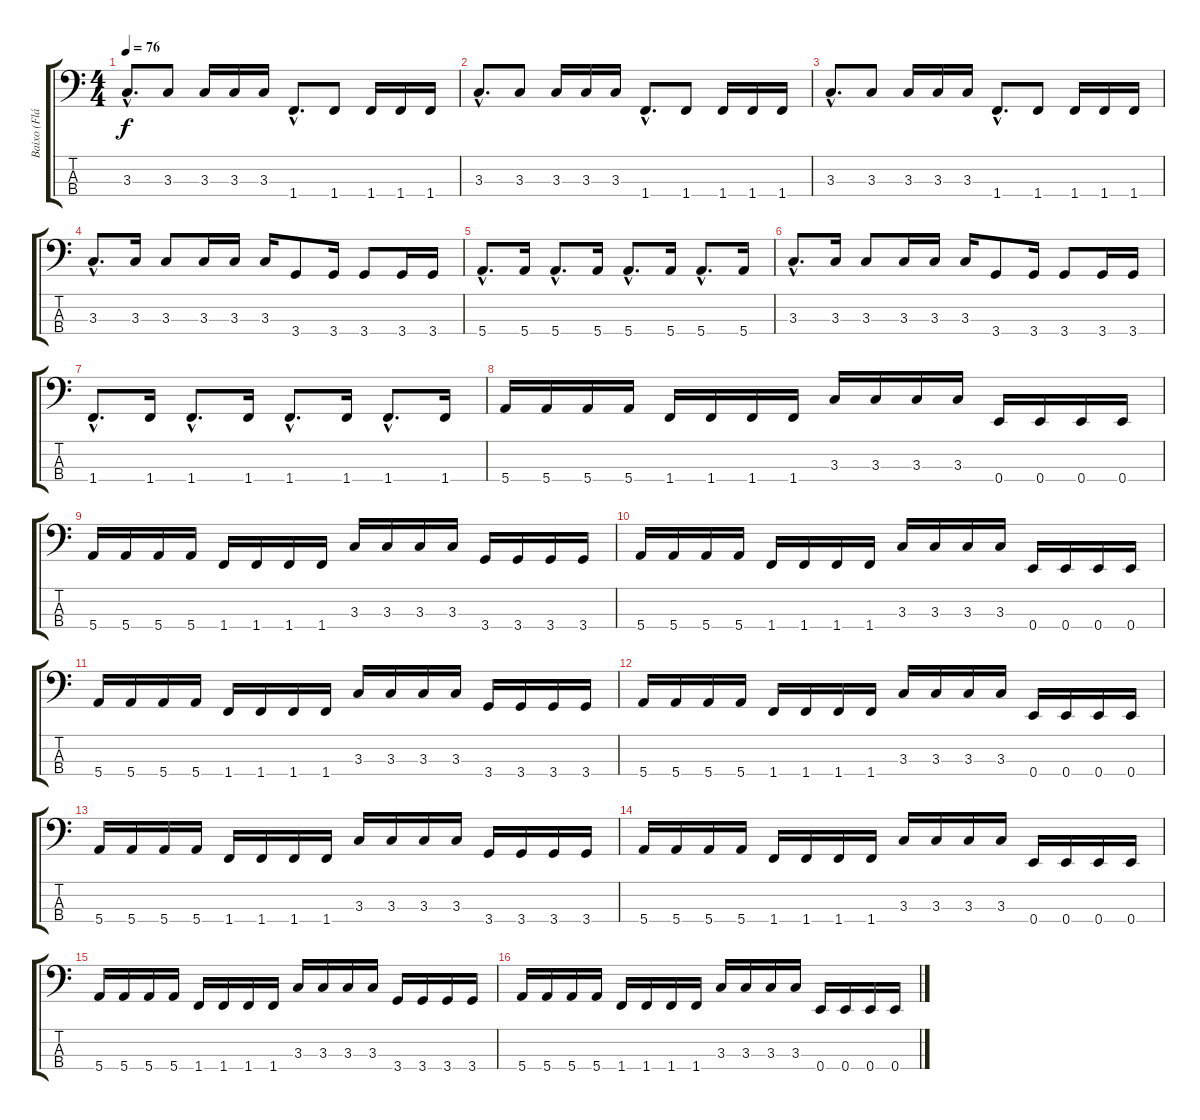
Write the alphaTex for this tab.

\track ("Baixo (Flávio Lemos)" "Baixo (Flá") {instrument electricbassfinger}
\staff {score tabs}
\tuning (G2 D2 A1 E1) {hide}
\ts (4 4)
\tempo 76
\clef f4
\ks c
3.3{hac}.8{d dy f} 3.3.8 3.3.16 3.3.16 3.3.16 1.4{hac}.8{d} 1.4.8 1.4.16 1.4.16 1.4.16 |
3.3{hac}.8{d} 3.3.8 3.3.16 3.3.16 3.3.16 1.4{hac}.8{d} 1.4.8 1.4.16 1.4.16 1.4.16 |
3.3{hac}.8{d} 3.3.8 3.3.16 3.3.16 3.3.16 1.4{hac}.8{d} 1.4.8 1.4.16 1.4.16 1.4.16 |
3.3{hac}.8{d} 3.3.16 3.3.8 3.3.16 3.3.16 3.3.16 3.4.8 3.4.16 3.4.8 3.4.16 3.4.16 |
5.4{hac}.8{d} 5.4.16 5.4{hac}.8{d} 5.4.16 5.4{hac}.8{d} 5.4.16 5.4{hac}.8{d} 5.4.16 |
3.3{hac}.8{d} 3.3.16 3.3.8 3.3.16 3.3.16 3.3.16 3.4.8 3.4.16 3.4.8 3.4.16 3.4.16 |
1.4{hac}.8{d} 1.4.16 1.4{hac}.8{d} 1.4.16 1.4{hac}.8{d} 1.4.16 1.4{hac}.8{d} 1.4.16 |
5.4.16 5.4.16 5.4.16 5.4.16 1.4.16 1.4.16 1.4.16 1.4.16 3.3.16 3.3.16 3.3.16 3.3.16 0.4.16 0.4.16 0.4.16 0.4.16 |
5.4.16 5.4.16 5.4.16 5.4.16 1.4.16 1.4.16 1.4.16 1.4.16 3.3.16 3.3.16 3.3.16 3.3.16 3.4.16 3.4.16 3.4.16 3.4.16 |
5.4.16 5.4.16 5.4.16 5.4.16 1.4.16 1.4.16 1.4.16 1.4.16 3.3.16 3.3.16 3.3.16 3.3.16 0.4.16 0.4.16 0.4.16 0.4.16 |
5.4.16 5.4.16 5.4.16 5.4.16 1.4.16 1.4.16 1.4.16 1.4.16 3.3.16 3.3.16 3.3.16 3.3.16 3.4.16 3.4.16 3.4.16 3.4.16 |
5.4.16 5.4.16 5.4.16 5.4.16 1.4.16 1.4.16 1.4.16 1.4.16 3.3.16 3.3.16 3.3.16 3.3.16 0.4.16 0.4.16 0.4.16 0.4.16 |
5.4.16 5.4.16 5.4.16 5.4.16 1.4.16 1.4.16 1.4.16 1.4.16 3.3.16 3.3.16 3.3.16 3.3.16 3.4.16 3.4.16 3.4.16 3.4.16 |
5.4.16 5.4.16 5.4.16 5.4.16 1.4.16 1.4.16 1.4.16 1.4.16 3.3.16 3.3.16 3.3.16 3.3.16 0.4.16 0.4.16 0.4.16 0.4.16 |
5.4.16 5.4.16 5.4.16 5.4.16 1.4.16 1.4.16 1.4.16 1.4.16 3.3.16 3.3.16 3.3.16 3.3.16 3.4.16 3.4.16 3.4.16 3.4.16 |
5.4.16{volume 0} 5.4.16 5.4.16 5.4.16 1.4.16 1.4.16 1.4.16 1.4.16 3.3.16 3.3.16 3.3.16 3.3.16 0.4.16 0.4.16 0.4.16 0.4.16
